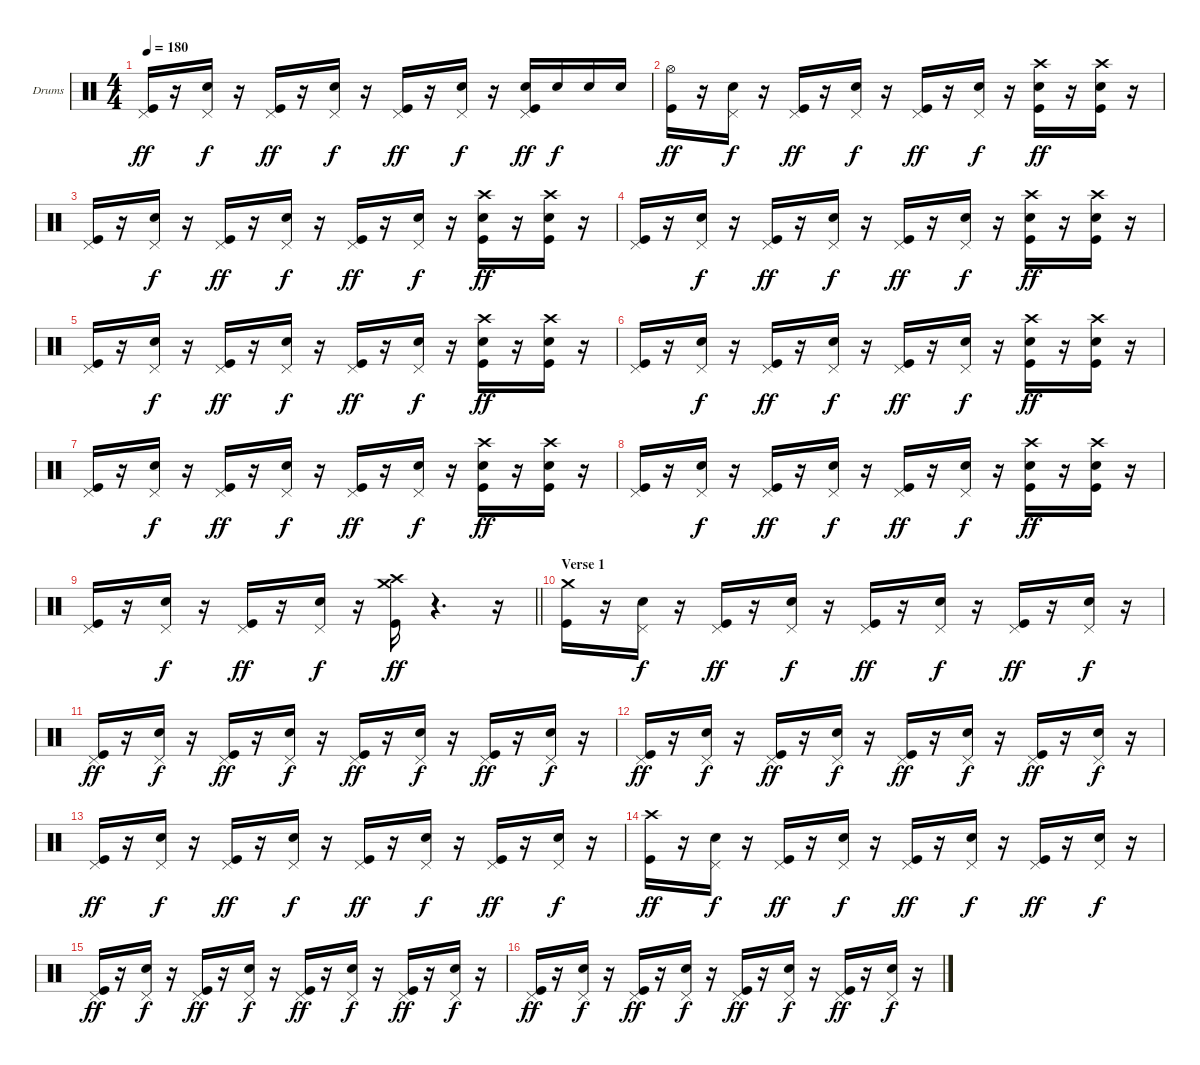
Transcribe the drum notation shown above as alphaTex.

\bracketExtendMode groupsimilarinstruments
\firstSystemTrackNameOrientation horizontal
\otherSystemsTrackNameOrientation horizontal
\track ("Drumkit" "Drums") {instrument percussion}
\staff {score}
\articulation defaults
\ts (4 4)
\tempo 180
\clef neutral
\ks c
("Kick (hit)" "Pedal Hi-Hat (hit)").16{dy ff} r.16 ("Pedal Hi-Hat (hit)" "Snare (hit) 2").16{dy f} r.16 ("Kick (hit)" "Pedal Hi-Hat (hit)").16{dy ff} r.16 ("Pedal Hi-Hat (hit)" "Snare (hit) 2").16{dy f} r.16 ("Kick (hit)" "Pedal Hi-Hat (hit)").16{dy ff} r.16 ("Pedal Hi-Hat (hit)" "Snare (hit) 2").16{dy f} r.16 ("Kick (hit)" "Pedal Hi-Hat (hit)" "Snare (hit) 2").16{dy ff} "Snare (hit) 2".16{dy f} "Snare (hit) 2".16 "Snare (hit) 2".16 |
("Kick (hit)" "Hi-Hat (open)").16{dy ff} r.16 ("Pedal Hi-Hat (hit)" "Snare (hit) 2").16{dy f} r.16 ("Kick (hit)" "Pedal Hi-Hat (hit)").16{dy ff} r.16 ("Pedal Hi-Hat (hit)" "Snare (hit) 2").16{dy f} r.16 ("Kick (hit)" "Pedal Hi-Hat (hit)").16{dy ff} r.16 ("Pedal Hi-Hat (hit)" "Snare (hit) 2").16{dy f} r.16 ("Kick (hit)" "Crash high (hit)" "Snare (hit) 2").16{dy ff} r.16 ("Kick (hit)" "Crash high (hit)" "Snare (hit) 2").16 r.16 |
("Kick (hit)" "Pedal Hi-Hat (hit)").16 r.16 ("Pedal Hi-Hat (hit)" "Snare (hit) 2").16{dy f} r.16 ("Kick (hit)" "Pedal Hi-Hat (hit)").16{dy ff} r.16 ("Pedal Hi-Hat (hit)" "Snare (hit) 2").16{dy f} r.16 ("Kick (hit)" "Pedal Hi-Hat (hit)").16{dy ff} r.16 ("Pedal Hi-Hat (hit)" "Snare (hit) 2").16{dy f} r.16 ("Kick (hit)" "Crash high (hit)" "Snare (hit) 2").16{dy ff} r.16 ("Kick (hit)" "Crash high (hit)" "Snare (hit) 2").16 r.16 |
("Kick (hit)" "Pedal Hi-Hat (hit)").16 r.16 ("Pedal Hi-Hat (hit)" "Snare (hit) 2").16{dy f} r.16 ("Kick (hit)" "Pedal Hi-Hat (hit)").16{dy ff} r.16 ("Pedal Hi-Hat (hit)" "Snare (hit) 2").16{dy f} r.16 ("Kick (hit)" "Pedal Hi-Hat (hit)").16{dy ff} r.16 ("Pedal Hi-Hat (hit)" "Snare (hit) 2").16{dy f} r.16 ("Kick (hit)" "Crash high (hit)" "Snare (hit) 2").16{dy ff} r.16 ("Kick (hit)" "Crash high (hit)" "Snare (hit) 2").16 r.16 |
("Kick (hit)" "Pedal Hi-Hat (hit)").16 r.16 ("Pedal Hi-Hat (hit)" "Snare (hit) 2").16{dy f} r.16 ("Kick (hit)" "Pedal Hi-Hat (hit)").16{dy ff} r.16 ("Pedal Hi-Hat (hit)" "Snare (hit) 2").16{dy f} r.16 ("Kick (hit)" "Pedal Hi-Hat (hit)").16{dy ff} r.16 ("Pedal Hi-Hat (hit)" "Snare (hit) 2").16{dy f} r.16 ("Kick (hit)" "Crash high (hit)" "Snare (hit) 2").16{dy ff} r.16 ("Kick (hit)" "Crash high (hit)" "Snare (hit) 2").16 r.16 |
("Kick (hit)" "Pedal Hi-Hat (hit)").16 r.16 ("Pedal Hi-Hat (hit)" "Snare (hit) 2").16{dy f} r.16 ("Kick (hit)" "Pedal Hi-Hat (hit)").16{dy ff} r.16 ("Pedal Hi-Hat (hit)" "Snare (hit) 2").16{dy f} r.16 ("Kick (hit)" "Pedal Hi-Hat (hit)").16{dy ff} r.16 ("Pedal Hi-Hat (hit)" "Snare (hit) 2").16{dy f} r.16 ("Kick (hit)" "Crash high (hit)" "Snare (hit) 2").16{dy ff} r.16 ("Kick (hit)" "Crash high (hit)" "Snare (hit) 2").16 r.16 |
("Kick (hit)" "Pedal Hi-Hat (hit)").16 r.16 ("Pedal Hi-Hat (hit)" "Snare (hit) 2").16{dy f} r.16 ("Kick (hit)" "Pedal Hi-Hat (hit)").16{dy ff} r.16 ("Pedal Hi-Hat (hit)" "Snare (hit) 2").16{dy f} r.16 ("Kick (hit)" "Pedal Hi-Hat (hit)").16{dy ff} r.16 ("Pedal Hi-Hat (hit)" "Snare (hit) 2").16{dy f} r.16 ("Kick (hit)" "Crash high (hit)" "Snare (hit) 2").16{dy ff} r.16 ("Kick (hit)" "Crash high (hit)" "Snare (hit) 2").16 r.16 |
("Kick (hit)" "Pedal Hi-Hat (hit)").16 r.16 ("Pedal Hi-Hat (hit)" "Snare (hit) 2").16{dy f} r.16 ("Kick (hit)" "Pedal Hi-Hat (hit)").16{dy ff} r.16 ("Pedal Hi-Hat (hit)" "Snare (hit) 2").16{dy f} r.16 ("Kick (hit)" "Pedal Hi-Hat (hit)").16{dy ff} r.16 ("Pedal Hi-Hat (hit)" "Snare (hit) 2").16{dy f} r.16 ("Kick (hit)" "Crash high (hit)" "Snare (hit) 2").16{dy ff} r.16 ("Kick (hit)" "Crash high (hit)" "Snare (hit) 2").16 r.16 |
\barLineRight lightlight
("Kick (hit)" "Pedal Hi-Hat (hit)").16 r.16 ("Pedal Hi-Hat (hit)" "Snare (hit) 2").16{dy f} r.16 ("Kick (hit)" "Pedal Hi-Hat (hit)").16{dy ff} r.16 ("Pedal Hi-Hat (hit)" "Snare (hit) 2").16{dy f} r.16 ("Kick (hit)" "Crash medium (hit)" "Crash high (hit)").16{dy ff} r.4{d} r.16 |
\section ("" "Verse 1")
("Kick (hit)" "Crash medium (hit)").16 r.16 ("Pedal Hi-Hat (hit)" "Snare (hit) 2").16{dy f} r.16 ("Kick (hit)" "Pedal Hi-Hat (hit)").16{dy ff} r.16 ("Pedal Hi-Hat (hit)" "Snare (hit) 2").16{dy f} r.16 ("Kick (hit)" "Pedal Hi-Hat (hit)").16{dy ff} r.16 ("Pedal Hi-Hat (hit)" "Snare (hit) 2").16{dy f} r.16 ("Kick (hit)" "Pedal Hi-Hat (hit)").16{dy ff} r.16 ("Pedal Hi-Hat (hit)" "Snare (hit) 2").16{dy f} r.16 |
("Kick (hit)" "Pedal Hi-Hat (hit)").16{dy ff} r.16 ("Pedal Hi-Hat (hit)" "Snare (hit) 2").16{dy f} r.16 ("Kick (hit)" "Pedal Hi-Hat (hit)").16{dy ff} r.16 ("Pedal Hi-Hat (hit)" "Snare (hit) 2").16{dy f} r.16 ("Kick (hit)" "Pedal Hi-Hat (hit)").16{dy ff} r.16 ("Pedal Hi-Hat (hit)" "Snare (hit) 2").16{dy f} r.16 ("Kick (hit)" "Pedal Hi-Hat (hit)").16{dy ff} r.16 ("Pedal Hi-Hat (hit)" "Snare (hit) 2").16{dy f} r.16 |
("Kick (hit)" "Pedal Hi-Hat (hit)").16{dy ff} r.16 ("Pedal Hi-Hat (hit)" "Snare (hit) 2").16{dy f} r.16 ("Kick (hit)" "Pedal Hi-Hat (hit)").16{dy ff} r.16 ("Pedal Hi-Hat (hit)" "Snare (hit) 2").16{dy f} r.16 ("Kick (hit)" "Pedal Hi-Hat (hit)").16{dy ff} r.16 ("Pedal Hi-Hat (hit)" "Snare (hit) 2").16{dy f} r.16 ("Kick (hit)" "Pedal Hi-Hat (hit)").16{dy ff} r.16 ("Pedal Hi-Hat (hit)" "Snare (hit) 2").16{dy f} r.16 |
("Kick (hit)" "Pedal Hi-Hat (hit)").16{dy ff} r.16 ("Pedal Hi-Hat (hit)" "Snare (hit) 2").16{dy f} r.16 ("Kick (hit)" "Pedal Hi-Hat (hit)").16{dy ff} r.16 ("Pedal Hi-Hat (hit)" "Snare (hit) 2").16{dy f} r.16 ("Kick (hit)" "Pedal Hi-Hat (hit)").16{dy ff} r.16 ("Pedal Hi-Hat (hit)" "Snare (hit) 2").16{dy f} r.16 ("Kick (hit)" "Pedal Hi-Hat (hit)").16{dy ff} r.16 ("Pedal Hi-Hat (hit)" "Snare (hit) 2").16{dy f} r.16 |
("Kick (hit)" "Crash high (hit)").16{dy ff} r.16 ("Pedal Hi-Hat (hit)" "Snare (hit) 2").16{dy f} r.16 ("Kick (hit)" "Pedal Hi-Hat (hit)").16{dy ff} r.16 ("Pedal Hi-Hat (hit)" "Snare (hit) 2").16{dy f} r.16 ("Kick (hit)" "Pedal Hi-Hat (hit)").16{dy ff} r.16 ("Pedal Hi-Hat (hit)" "Snare (hit) 2").16{dy f} r.16 ("Kick (hit)" "Pedal Hi-Hat (hit)").16{dy ff} r.16 ("Pedal Hi-Hat (hit)" "Snare (hit) 2").16{dy f} r.16 |
("Kick (hit)" "Pedal Hi-Hat (hit)").16{dy ff} r.16 ("Pedal Hi-Hat (hit)" "Snare (hit) 2").16{dy f} r.16 ("Kick (hit)" "Pedal Hi-Hat (hit)").16{dy ff} r.16 ("Pedal Hi-Hat (hit)" "Snare (hit) 2").16{dy f} r.16 ("Kick (hit)" "Pedal Hi-Hat (hit)").16{dy ff} r.16 ("Pedal Hi-Hat (hit)" "Snare (hit) 2").16{dy f} r.16 ("Kick (hit)" "Pedal Hi-Hat (hit)").16{dy ff} r.16 ("Pedal Hi-Hat (hit)" "Snare (hit) 2").16{dy f} r.16 |
("Kick (hit)" "Pedal Hi-Hat (hit)").16{dy ff} r.16 ("Pedal Hi-Hat (hit)" "Snare (hit) 2").16{dy f} r.16 ("Kick (hit)" "Pedal Hi-Hat (hit)").16{dy ff} r.16 ("Pedal Hi-Hat (hit)" "Snare (hit) 2").16{dy f} r.16 ("Kick (hit)" "Pedal Hi-Hat (hit)").16{dy ff} r.16 ("Pedal Hi-Hat (hit)" "Snare (hit) 2").16{dy f} r.16 ("Kick (hit)" "Pedal Hi-Hat (hit)").16{dy ff} r.16 ("Pedal Hi-Hat (hit)" "Snare (hit) 2").16{dy f} r.16
